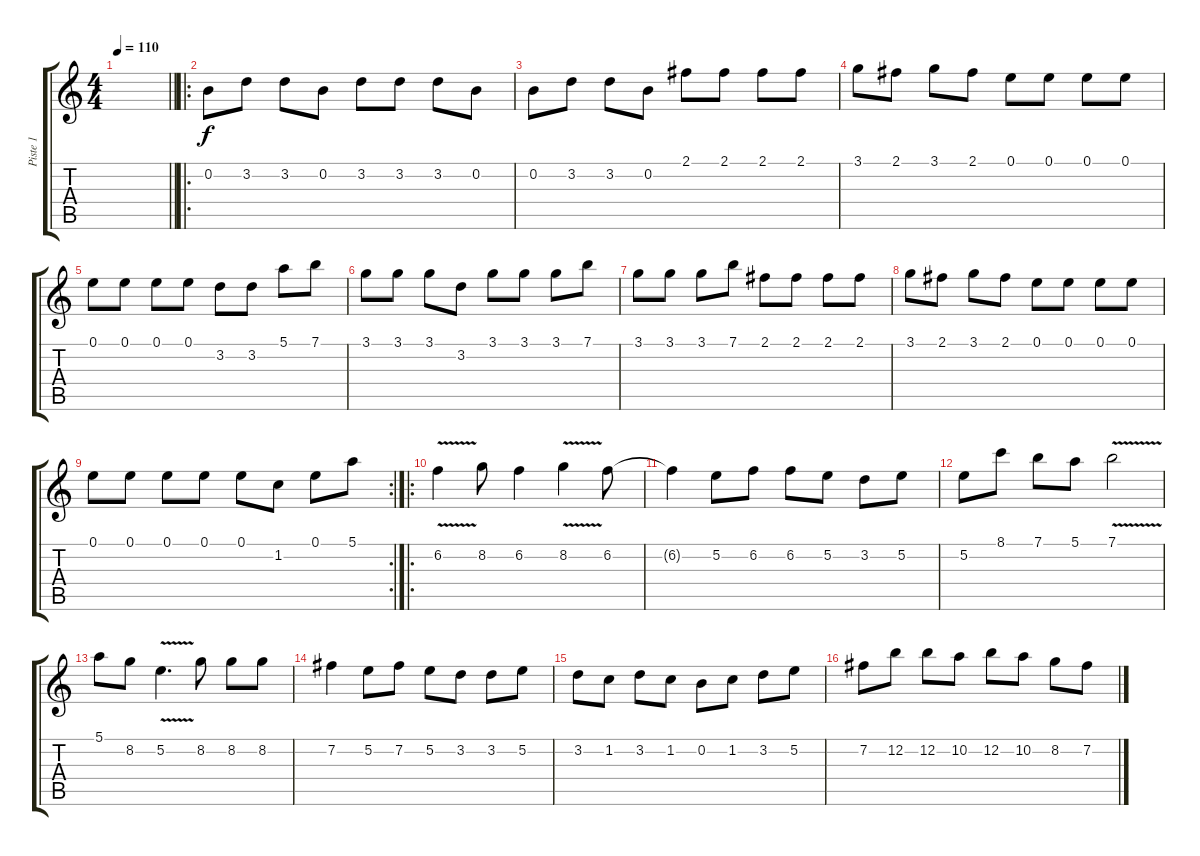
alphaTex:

\track ("Piste 1" "Piste 1") {instrument distortionguitar}
\staff {score tabs}
\tuning (E4 B3 G3 D3 A2 E2) {hide}
\ts (4 4)
\tempo 110
\clef g2
\barLineRight lightlight
\ks c
|
\ro
\section ("" "")
0.2.8 3.2.8 3.2.8 0.2.8 3.2.8 3.2.8 3.2.8 0.2.8 |
0.2.8 3.2.8 3.2.8 0.2.8 2.1.8 2.1.8 2.1.8 2.1.8 |
3.1.8 2.1.8 3.1.8 2.1.8 0.1.8 0.1.8 0.1.8 0.1.8 |
0.1.8 0.1.8 0.1.8 0.1.8 3.2.8 3.2.8 5.1.8 7.1.8 |
3.1.8 3.1.8 3.1.8 3.2.8 3.1.8 3.1.8 3.1.8 7.1.8 |
3.1.8 3.1.8 3.1.8 7.1.8 2.1.8 2.1.8 2.1.8 2.1.8 |
3.1.8 2.1.8 3.1.8 2.1.8 0.1.8 0.1.8 0.1.8 0.1.8 |
\rc 2
0.1.8 0.1.8 0.1.8 0.1.8 0.1.8 1.2.8 0.1.8 5.1.8 |
\ro
6.2{v}.4 8.2.8 6.2.4 8.2{v}.4 6.2.8 |
6.2{t}.4 5.2.8 6.2.8 6.2.8 5.2.8 3.2.8 5.2.8 |
5.2.8 8.1.8 7.1.8 5.1.8 7.1{v}.2 |
5.1.8 8.2.8 5.2{v}.4{d} 8.2.8 8.2.8 8.2.8 |
7.2.4 5.2.8 7.2.8 5.2.8 3.2.8 3.2.8 5.2.8 |
3.2.8 1.2.8 3.2.8 1.2.8 0.2.8 1.2.8 3.2.8 5.2.8 |
7.2.8 12.2.8 12.2.8 10.2.8 12.2.8 10.2.8 8.2.8 7.2.8
